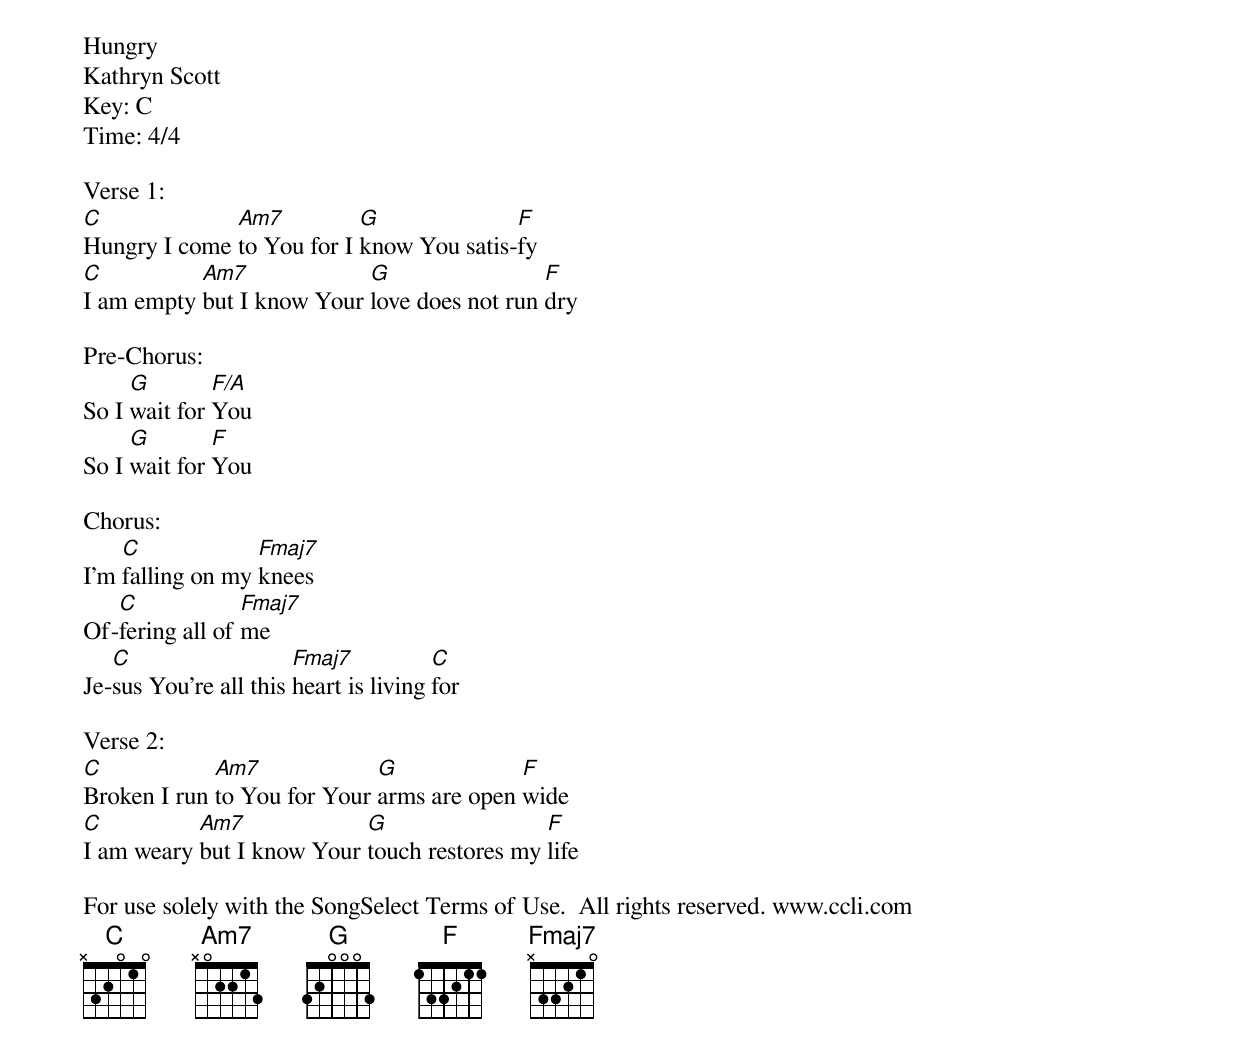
Hungry
Kathryn Scott
Key: C
Time: 4/4

Verse 1:
[C]Hungry I come [Am7]to You for I [G]know You satis-[F]fy
[C]I am empty [Am7]but I know Your [G]love does not run [F]dry

Pre-Chorus:
So I [G]wait for [F/A]You
So I [G]wait for [F]You

Chorus:
I'm [C]falling on my [Fmaj7]knees
Of-[C]fering all of [Fmaj7]me
Je-[C]sus You're all this [Fmaj7]heart is living [C]for

Verse 2:
[C]Broken I run [Am7]to You for Your [G]arms are open [F]wide
[C]I am weary [Am7]but I know Your [G]touch restores my [F]life

For use solely with the SongSelect Terms of Use.  All rights reserved. www.ccli.com
